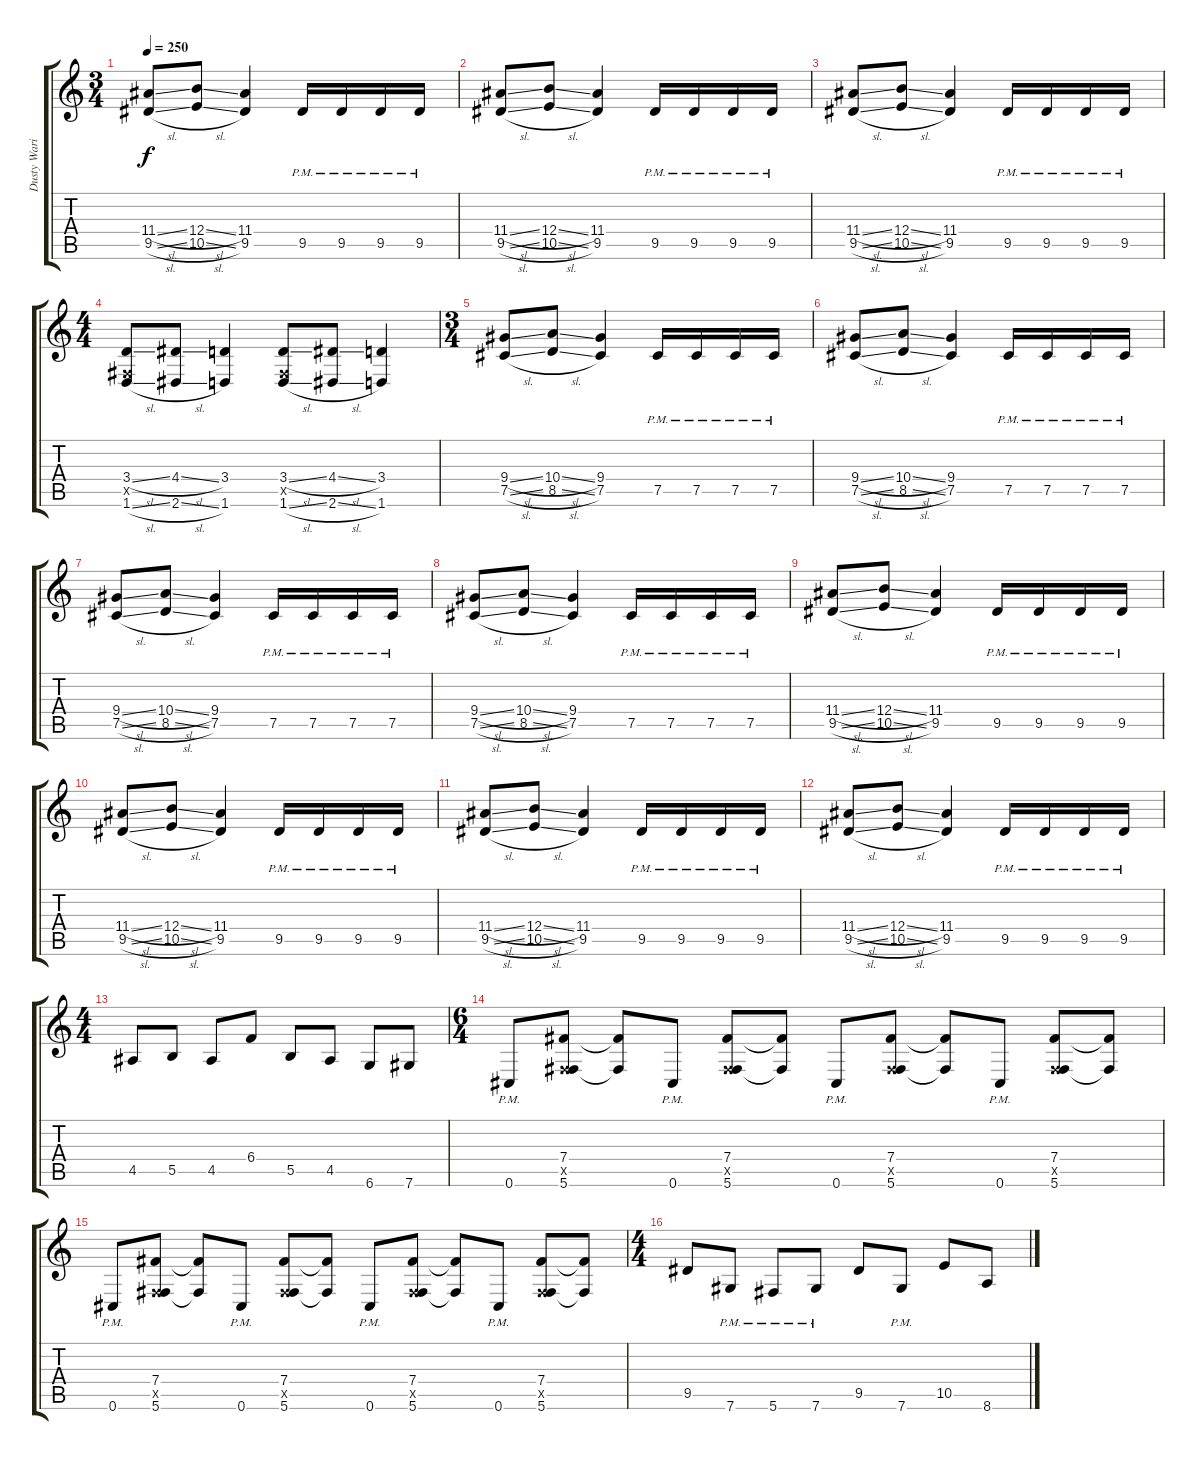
\track ("Dusty Waring - Rhythm" "Dusty Wari") {instrument distortionguitar}
\staff {score tabs}
\tuning (Db4 Ab3 E3 B2 Gb2 Db2) {hide}
\ts (3 4)
\tempo 250
\clef g2
\ks c
(11.4{sl} 9.5{sl}).8{dy f} (12.4{sl} 10.5{sl}).8 (11.4 9.5).4 9.5{pm}.16 9.5{pm}.16 9.5{pm}.16 9.5{pm}.16 |
(11.4{sl} 9.5{sl}).8 (12.4{sl} 10.5{sl}).8 (11.4 9.5).4 9.5{pm}.16 9.5{pm}.16 9.5{pm}.16 9.5{pm}.16 |
(11.4{sl} 9.5{sl}).8 (12.4{sl} 10.5{sl}).8 (11.4 9.5).4 9.5{pm}.16 9.5{pm}.16 9.5{pm}.16 9.5{pm}.16 |
\ts (4 4)
(3.4{sl} 0.5{x} 1.6{sl}).8 (4.4{sl} 2.6{sl}).8 (3.4 1.6).4 (3.4{sl} 0.5{x} 1.6{sl}).8 (4.4{sl} 2.6{sl}).8 (3.4 1.6).4 |
\ts (3 4)
(9.4{sl} 7.5{sl}).8 (10.4{sl} 8.5{sl}).8 (9.4 7.5).4 7.5{pm}.16 7.5{pm}.16 7.5{pm}.16 7.5{pm}.16 |
(9.4{sl} 7.5{sl}).8 (10.4{sl} 8.5{sl}).8 (9.4 7.5).4 7.5{pm}.16 7.5{pm}.16 7.5{pm}.16 7.5{pm}.16 |
(9.4{sl} 7.5{sl}).8 (10.4{sl} 8.5{sl}).8 (9.4 7.5).4 7.5{pm}.16 7.5{pm}.16 7.5{pm}.16 7.5{pm}.16 |
(9.4{sl} 7.5{sl}).8 (10.4{sl} 8.5{sl}).8 (9.4 7.5).4 7.5{pm}.16 7.5{pm}.16 7.5{pm}.16 7.5{pm}.16 |
(11.4{sl} 9.5{sl}).8 (12.4{sl} 10.5{sl}).8 (11.4 9.5).4 9.5{pm}.16 9.5{pm}.16 9.5{pm}.16 9.5{pm}.16 |
(11.4{sl} 9.5{sl}).8 (12.4{sl} 10.5{sl}).8 (11.4 9.5).4 9.5{pm}.16 9.5{pm}.16 9.5{pm}.16 9.5{pm}.16 |
(11.4{sl} 9.5{sl}).8 (12.4{sl} 10.5{sl}).8 (11.4 9.5).4 9.5{pm}.16 9.5{pm}.16 9.5{pm}.16 9.5{pm}.16 |
(11.4{sl} 9.5{sl}).8 (12.4{sl} 10.5{sl}).8 (11.4 9.5).4 9.5{pm}.16 9.5{pm}.16 9.5{pm}.16 9.5{pm}.16 |
\ts (4 4)
4.5.8 5.5.8 4.5.8 6.4.8 5.5.8 4.5.8 6.6.8 7.6.8 |
\ts (6 4)
0.6{pm}.8 (7.4 0.5{x} 5.6).8 (7.4{t} 5.6{t}).8 0.6{pm}.8 (7.4 0.5{x} 5.6).8 (7.4{t} 5.6{t}).8 0.6{pm}.8 (7.4 0.5{x} 5.6).8 (7.4{t} 5.6{t}).8 0.6{pm}.8 (7.4 0.5{x} 5.6).8 (7.4{t} 5.6{t}).8 |
0.6{pm}.8 (7.4 0.5{x} 5.6).8 (7.4{t} 5.6{t}).8 0.6{pm}.8 (7.4 0.5{x} 5.6).8 (7.4{t} 5.6{t}).8 0.6{pm}.8 (7.4 0.5{x} 5.6).8 (7.4{t} 5.6{t}).8 0.6{pm}.8 (7.4 0.5{x} 5.6).8 (7.4{t} 5.6{t}).8 |
\ts (4 4)
9.5.8 7.6{pm}.8 5.6{pm}.8 7.6{pm}.8 9.5.8 7.6{pm}.8 10.5.8 8.6.8
